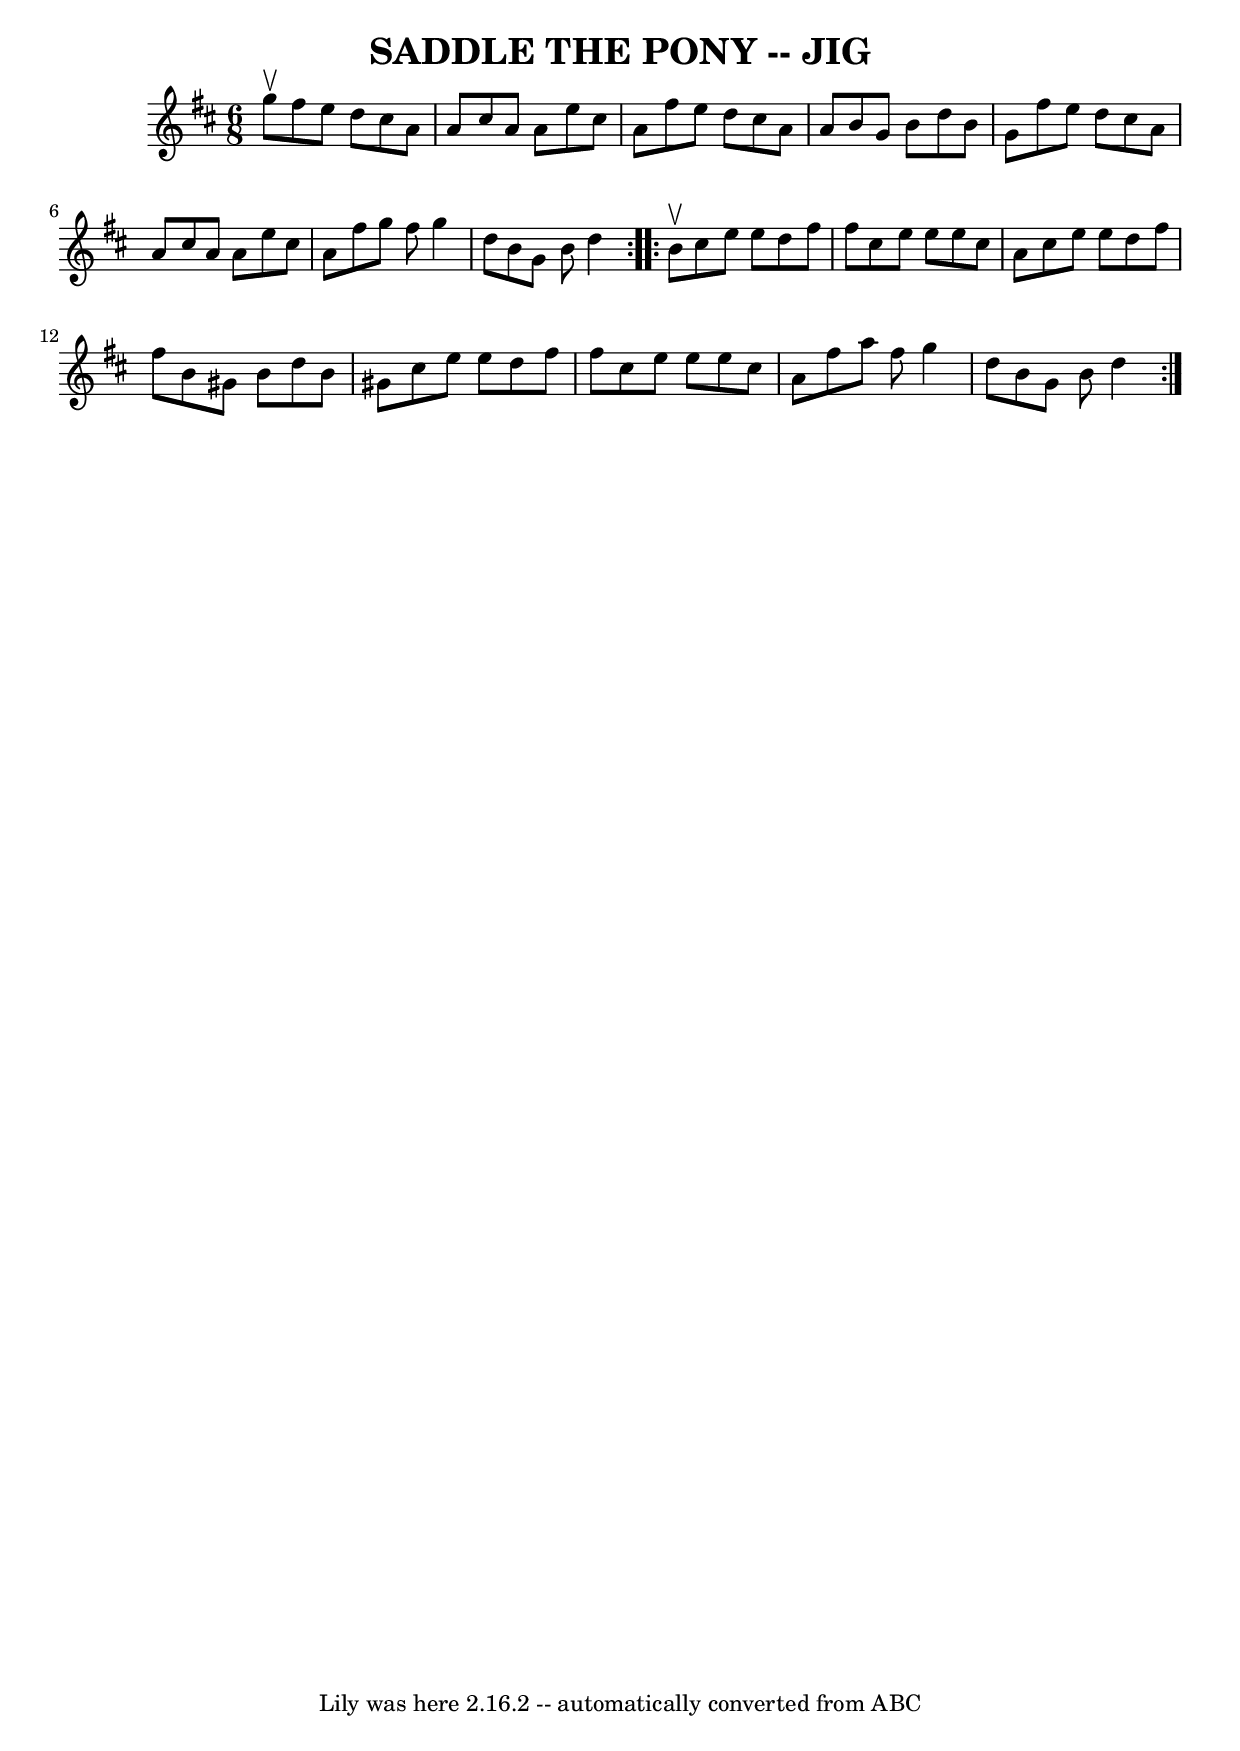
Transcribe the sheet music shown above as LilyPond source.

\version "2.7.40"
\include "Mammoth.ily"
\header {
	book = "Ryan's Mammoth Collection of Fiddle Tunes"
	crossRefNumber = "1"
	footnotes = ""
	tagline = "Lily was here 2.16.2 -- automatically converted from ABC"
	title = "SADDLE THE PONY -- JIG"
}
voicedefault =  {
\set Score.defaultBarType = "empty"

\repeat volta 2 {
\time 6/8 \key a \mixolydian g''8^\upbow       |
 fis''8 e''8    
d''8 cis''8 a'8 a'8    |
 cis''8 a'8 a'8 e''8    
cis''8 a'8    |
 fis''8 e''8 d''8 cis''8 a'8 a'8    
|
 b'8 g'8 b'8 d''8 b'8 g'8    |
     |
   
fis''8 e''8 d''8 cis''8 a'8 a'8    |
 cis''8 a'8    
a'8 e''8 cis''8 a'8    |
 fis''8 g''8 fis''8 g''4    
d''8    |
 b'8 g'8 b'8 d''4    }     \repeat volta 2 { b'8 
^\upbow       |
 cis''8 e''8 e''8 d''8 fis''8 fis''8    
|
 cis''8 e''8 e''8 e''8 cis''8 a'8    |
 cis''8 
 e''8 e''8 d''8 fis''8 fis''8    |
 b'8 gis'8 b'8   
 d''8 b'8 gis'8    |
     |
 cis''8 e''8 e''8 d''8 
 fis''8 fis''8    |
 cis''8 e''8 e''8 e''8 cis''8    
a'8    |
 fis''8 a''8 fis''8 g''4 d''8    |
 b'8    
g'8 b'8 d''4    }   
}

\score{
    <<

	\context Staff="default"
	{
	    \voicedefault 
	}

    >>
	\layout {
	}
	\midi {}
}
